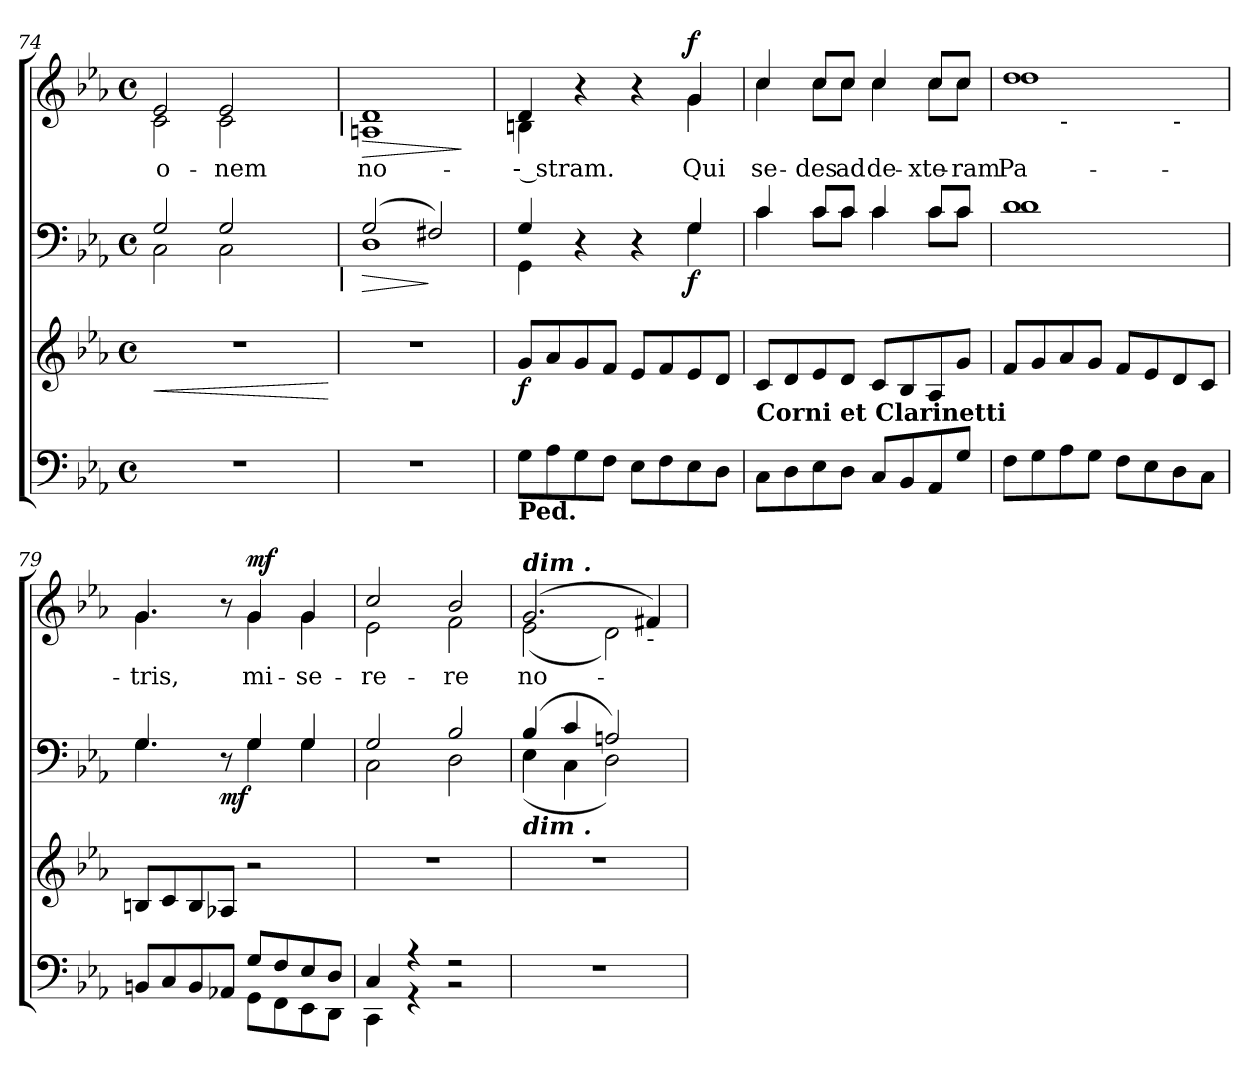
**kern	**kern	**dynam	**kern	**dynam	**kern	**text	**dynam
*part4	*part3	*part3	*part2	*part2	*part1	*part1	*part1
*staff4	*staff3	*staff3	*staff2	*staff2	*staff1	*staff1	*staff1
*clefF4	*clefG2	*	*clefF4	*	*clefG2	*	*
*k[b-e-a-]	*k[b-e-a-]	*	*k[b-e-a-]	*	*k[b-e-a-]	*	*
*E-:	*E-:	*	*E-:	*	*E-:	*	*
*M4/4	*M4/4	*	*M4/4	*	*M4/4	*	*
*met(c)	*met(c)	*	*met(c)	*	*met(c)	*	*
=74	=74	=74	=74	=74	=74	=74	=74
!	!	!LO:HP:b	!	!	!	!	!
*	*	*	*^	*	*	*	*
!	!	!	!	!	!	!	!LO:LY:b:color=#000000	!
*	*	*	*	*^	*	*^	*	*
*	*	*	*	*	*	*	*	*^	*	*
1r	1r	<	2Gi/	2Ci\	2ryy	.	2e-i/	2ci\	2ryy	-o-	.
!	!	!	!	!	!	!	!	!	!	!LO:LY:b:color=#000000	!
.	.	.	2Gi/	2Ci\	4ryy	.	2e-i/	2ci\	4ryy	-nem	.
.	.	.	.	.	8ryy	.	.	.	8ryy	.	.
.	.	.	.	.	16ryy	.	.	.	16ryy	.	.
.	.	.	.	.	32ryy	.	.	.	32ryy	.	.
.	.	.	.	.	64ryy	.	.	.	64ryy	.	.
.	.	.	.	.	128...ryy	.	.	.	128...ryy	.	.
!	!	!	!	!	!	!	!	!	!LO:TX:b:B:t=|	!	!
!	!	!	!	!	!LO:TX:b:B:t=|	!	!	!	!	!	!
.	.	.	.	.	1024ryy	.	.	.	1024ryy	.	.
.	.	[	.	.	.	.	.	.	.	.	.
=75	=75	=75	=75	=75	=75	=75	=75	=75	=75	=75	=75
!	!	!	!	!	!	!LO:HP:b	!	!	!	!	!
*	*	*	*	*v	*v	*	*	*	*	*	*
*	*	*	*	*	*	*v	*v	*v	*	*
*	*	*	*	*^	*	*^	*	*
*	*	*	*	*	*	*	*	*^	*	*
!	!	!	!	!	!	!	!	!	!	!LO:LY:b:color=#000000	!LO:HP:b
*	*	*	*	*v	*v	*	*	*	*	*	*
*	*	*	*	*	*	*	*v	*v	*	*
1r	1r	.	(2Gi/	1Di	>	1di	1Ani	no-	>
.	.	.	2F#Xi/)	.	]	.	.	.	.
*	*	*	*v	*v	*	*	*	*	*
*	*	*	*	*	*v	*v	*	*
.	.	.	.	.	.	.	]
!!LO:PB:g=z
=76	=76	=76	=76	=76	=76	=76	=76
*	*	*	*^	*	*	*	*
!LO:TX:b:B:t=Ped.	!	!	!	!	!	!	!	!
!	!	!	!	!	!	!	!LO:LY:b:color=#000000	!
*	*	*	*	*	*	*^	*	*
8Gi\L	8gi/L	f	4Gi/	4GGi\	.	4di/	4Bni\	-- stram.	.
8A-i\	8a-i/	.	.	.	.	.	.	.	.
8Gi\	8gi/	.	4r	4ryy	.	4r	4ryy	.	.
8Fi\J	8fi/J	.	.	.	.	.	.	.	.
8E-i\L	8e-i/L	.	4r	4ryy	.	4r	4ryy	.	.
8Fi\	8fi/	.	.	.	.	.	.	.	.
!	!	!	!	!	!	!	!	!LO:LY:b:color=#000000	!
8E-i\	8e-i/	.	4Gi/	4Gi\	f	4gi/	4gi\	Qui	f
8Di\J	8di/J	.	.	.	.	.	.	.	.
=77	=77	=77	=77	=77	=77	=77	=77	=77	=77
!LO:TX:a:B:t=Corni et Clarinetti	!	!	!	!	!	!	!	!	!
!	!	!	!	!	!	!	!	!LO:LY:b:color=#000000	!
8Ci\L	8ci/L	.	4ci/	4ci\	.	4cci/	4cci\	se-	.
8Di\	8di/	.	.	.	.	.	.	.	.
!	!	!	!	!	!	!	!	!LO:LY:b:color=#000000	!
8E-i\	8e-i/	.	8ci/L	8ci\L	.	8cci/L	8cci\L	-des	.
!	!	!	!	!	!	!	!	!LO:LY:b:color=#000000	!
8Di\J	8di/J	.	8ci/J	8ci\J	.	8cci/J	8cci\J	ad	.
!	!	!	!	!	!	!	!	!LO:LY:b:color=#000000	!
8Ci/L	8ci/L	.	4ci/	4ci\	.	4cci/	4cci\	de-	.
8BB-i/	8B-i/	.	.	.	.	.	.	.	.
!	!	!	!	!	!	!	!	!LO:LY:b:color=#000000	!
8AA-i/	8A-i/	.	8ci/L	8ci\L	.	8cci/L	8cci\L	-xte-	.
!	!	!	!	!	!	!	!	!LO:LY:b:color=#000000	!
8Gi/J	8gi/J	.	8ci/J	8ci\J	.	8cci/J	8cci\J	-ram	.
*	*	*	*	*	*	*v	*v	*	*
=78	=78	=78	=78	=78	=78	=78	=78	=78
*	*	*	*	*	*	*^	*	*
!	!	!	!	!	!	!	!	!LO:LY:b:color=#000000	!
*	*	*	*	*	*	*^	*^	*	*
8Fi\L	8fi/L	.	1di	1di	.	1ddi	1ddi	4ryy	2.ryy	Pa-	.
8Gi\	8gi/	.	.	.	.	.	.	.	.	.	.
!	!	!	!	!	!	!	!	!LO:TX:b:t=-	!	!	!
8A-i\	8a-i/	.	.	.	.	.	.	2.ryy	.	.	.
8Gi\J	8gi/J	.	.	.	.	.	.	.	.	.	.
8Fi\L	8fi/L	.	.	.	.	.	.	.	.	.	.
8E-i\	8e-i/	.	.	.	.	.	.	.	.	.	.
!	!	!	!	!	!	!	!	!	!LO:TX:b:t=-	!	!
8Di\	8di/	.	.	.	.	.	.	.	4ryy	.	.
8Ci\J	8ci/J	.	.	.	.	.	.	.	.	.	.
*	*	*	*	*	*	*v	*v	*v	*v	*	*
=79	=79	=79	=79	=79	=79	=79	=79	=79
*^	*	*	*	*	*	*	*	*
*	*	*	*	*	*	*	*^	*	*
*	*	*	*	*	*	*	*	*^	*	*
*	*	*	*	*	*	*	*	*	*^	*	*
!	!	!	!	!	!	!	!	!	!	!	!LO:LY:b:color=#000000	!
*	*	*	*	*	*	*	*	*v	*v	*v	*	*
8BBni/L	2ryy	8Bni/L	.	4.Gi/	4.Gi\	.	4.gi/	4.gi\	-tris,	.
8Ci/	.	8ci/	.	.	.	.	.	.	.	.
8BBi/	.	8Bi/	.	.	.	.	.	.	.	.
8AA-Xi/J	.	8A-Xi/J	.	8r	8ryy	mf	8r	8ryy	.	.
!	!	!	!	!	!	!	!	!	!LO:LY:b:color=#000000	!
8Gi/L	8GGi\L	2r	.	4Gi/	4Gi\	.	4gi/	4gi\	mi-	mf
8Fi/	8FFi\	.	.	.	.	.	.	.	.	.
!	!	!	!	!	!	!	!	!	!LO:LY:b:color=#000000	!
8E-i/	8EE-i\	.	.	4Gi/	4Gi\	.	4gi/	4gi\	-se-	.
8Di/J	8DDi\J	.	.	.	.	.	.	.	.	.
!!LO:LB:g=z	!!
=80	=80	=80	=80	=80	=80	=80	=80	=80	=80	=80
*	*^	*	*	*	*	*	*	*	*	*
!	!	!	!	!	!	!	!	!	!	!LO:LY:b:color=#000000	!
4Ci/	4CCi\	4ryy	1r	.	2Gi/	2Ci\	.	2cci/	2e-i\	-re-	.
4r	4ryy	4r	.	.	.	.	.	.	.	.	.
!	!	!	!	!	!	!	!	!	!	!LO:LY:b:color=#000000	!
2r	2ryy	2r	.	.	2B-i/	2Di\	.	2b-i/	2fi\	-re	.
*v	*v	*v	*	*	*	*	*	*	*	*	*
=81	=81	=81	=81	=81	=81	=81	=81	=81	=81
*^	*	*	*	*	*	*	*	*	*
*	*^	*	*	*	*	*	*	*	*	*
!	!	!	!	!	!	!	!	!LO:TX:a:Bi:t=dim .	!	!	!
!	!	!	!	!	!LO:TX:b:Bi:t=dim .	!	!	!	!	!	!
!	!	!	!	!	!	!	!	!	!	!LO:LY:b:color=#000000	!
*v	*v	*v	*	*	*	*	*	*	*	*	*
1r	1r	.	(4B-i/	(4E-i\	.	(2.gi/	(2e-i\	no-	.
.	.	.	4ci/	4Ci\	.	.	.	.	.
.	.	.	2Ani/)	2Di\)	.	.	2di\)	.	.
!	!	!	!	!	!	!LO:TX:b:t=-	!	!	!
.	.	.	.	.	.	4f#Xi/)	.	.	.
*	*	*	*v	*v	*	*	*	*	*
*	*	*	*	*	*v	*v	*	*
=	=	=	=	=	=	=	=
*-	*-	*-	*-	*-	*-	*-	*-
